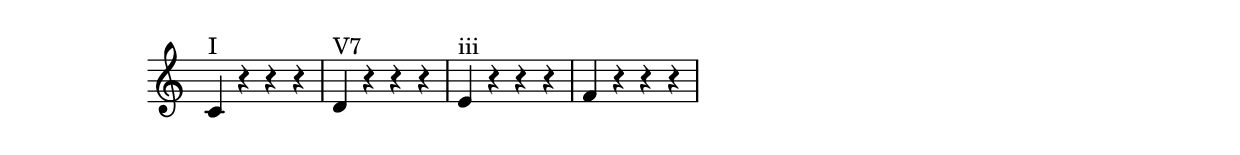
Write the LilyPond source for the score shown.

#(ly:set-option 'midi-extension "mid")
\version "2.12.3"
\include "english.ly"
\header{ 
}
%{
[I]       [V7]      [iii]
S - - - | R - - - | G - - - | m - - - |

%}
melody = {
\once \override Staff.TimeSignature #'stencil = ##f
\clef treble
\key c 
\major
\cadenzaOn
  c'4^"I" r4 r4 r4 \bar "|"  d'4^"V7" r4 r4 r4 \bar "|"  e'4^"iii" r4 r4 r4 \bar "|"  f'4 r4 r4 r4 \bar "|" \break 
 }
text = \lyricmode {
    
}
\score{

<<
\new Voice = "one" {
\melody
}
\new Lyrics \lyricsto "one" \text
>>
\layout {
\context {
\Score
}
}
\midi {
\context {
\Score
tempoWholesPerMinute = #(ly:make-moment 200 4)
}
}
}